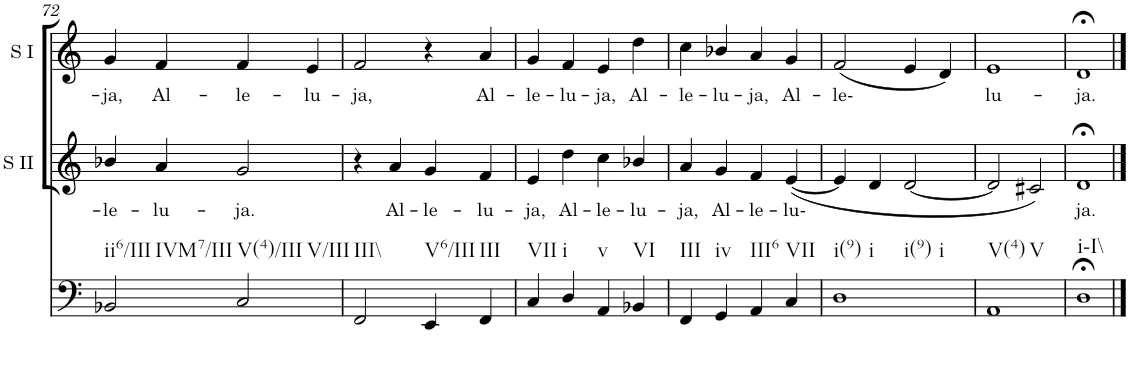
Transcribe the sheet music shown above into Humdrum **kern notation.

**kern	**kern	**text	**kern	**text
*part3	*part2	*part2	*part1	*part1
*staff3	*staff2	*staff2	*staff1	*staff1
*I"Continuo	*I"Soprano II	*	*I"Soprano I	*
*	*I'S II	*	*I'S I	*
!!LO:PB:g=z
*clefF4	*clefG2	*	*clefG2	*
*k[]	*k[]	*	*k[]	*
*M2/2	*M2/2	*	*M2/2	*
*met(c|)	*met(c|)	*	*met(c|)	*
=72	=72	=72	=72	=72
!LO:TX:b:t=ii6/III	!	!	!	!
!LO:TX:b:t=IVM7/III	!	!	!	!
!	!	!LO:LY:b	!	!LO:LY:b
2BB-X/	4b-X/	le-	4g/	ja,
!	!	!LO:LY:b	!	!LO:LY:b
.	4a/	lu-	4f/	Al-
!LO:TX:b:t=V(4)/III	!	!	!	!
!LO:TX:b:t=V/III	!	!	!	!
!	!	!LO:LY:b	!	!LO:LY:b
2C/	2g/	ja.	4f/	le-
!	!	!	!	!LO:LY:b
.	.	.	4e/	lu-
=73	=73	=73	=73	=73
!LO:TX:b:t=III\\	!	!	!	!
!	!	!	!	!LO:LY:b
2FF/	4r	.	2f/	ja,
!	!	!LO:LY:b	!	!
.	4a/	Al-	.	.
!LO:TX:b:t=V6/III	!	!	!	!
!	!	!LO:LY:b	!	!
4EE/	4g/	le-	4r	.
!LO:TX:b:t=III	!	!	!	!
!	!	!LO:LY:b	!	!LO:LY:b
4FF/	4f/	lu-	4a/	Al-
=74	=74	=74	=74	=74
!LO:TX:b:t=VII	!	!	!	!
!	!	!LO:LY:b	!	!LO:LY:b
4C/	4e/	ja,	4g/	le-
!LO:TX:b:t=i	!	!	!	!
!	!	!LO:LY:b	!	!LO:LY:b
4D/	4dd\	Al-	4f/	lu-
!LO:TX:b:t=v	!	!	!	!
!	!	!LO:LY:b	!	!LO:LY:b
4AA/	4cc\	le-	4e/	ja,
!LO:TX:b:t=VI	!	!	!	!
!	!	!LO:LY:b	!	!LO:LY:b
4BB-X/	4b-X/	lu-	4dd\	Al-
=75	=75	=75	=75	=75
!LO:TX:b:t=III	!	!	!	!
!	!	!LO:LY:b	!	!LO:LY:b
4FF/	4a/	ja,	4cc\	le-
!LO:TX:b:t=iv	!	!	!	!
!	!	!LO:LY:b	!	!LO:LY:b
4GG/	4g/	Al-	4b-X/	lu-
!LO:TX:b:t=III6	!	!	!	!
!	!	!LO:LY:b	!	!LO:LY:b
4AA/	4f/	le-	4a/	ja,
!LO:TX:b:t=VII	!	!	!	!
!	!	!LO:LY:b	!	!LO:LY:b
4C/	([4e/	lu-	4g/	Al-
=76	=76	=76	=76	=76
!LO:TX:b:t=i(9)	!	!	!	!
!LO:TX:b:t=i	!	!	!	!
!LO:TX:b:t=i(9)	!	!	!	!
!LO:TX:b:t=i	!	!	!	!
!	!	!	!	!LO:LY:b
1D	4e/]	.	(2f/	le-
.	4d/	.	.	.
.	[2d/	.	4e/	.
.	.	.	4d/)	.
=77	=77	=77	=77	=77
!LO:TX:b:t=V(4)	!	!	!	!
!LO:TX:b:t=V	!	!	!	!
!	!	!	!	!LO:LY:b
1AA	2d/]	.	1e	lu-
.	2c#X/)	.	.	.
=78	=78	=78	=78	=78
!LO:TX:b:t=i\\-I\\	!	!	!	!
!	!	!LO:LY:b	!	!LO:LY:b
1D;<	1d;<	ja.	1d;<	ja.
==	==	==	==	==
*-	*-	*-	*-	*-
